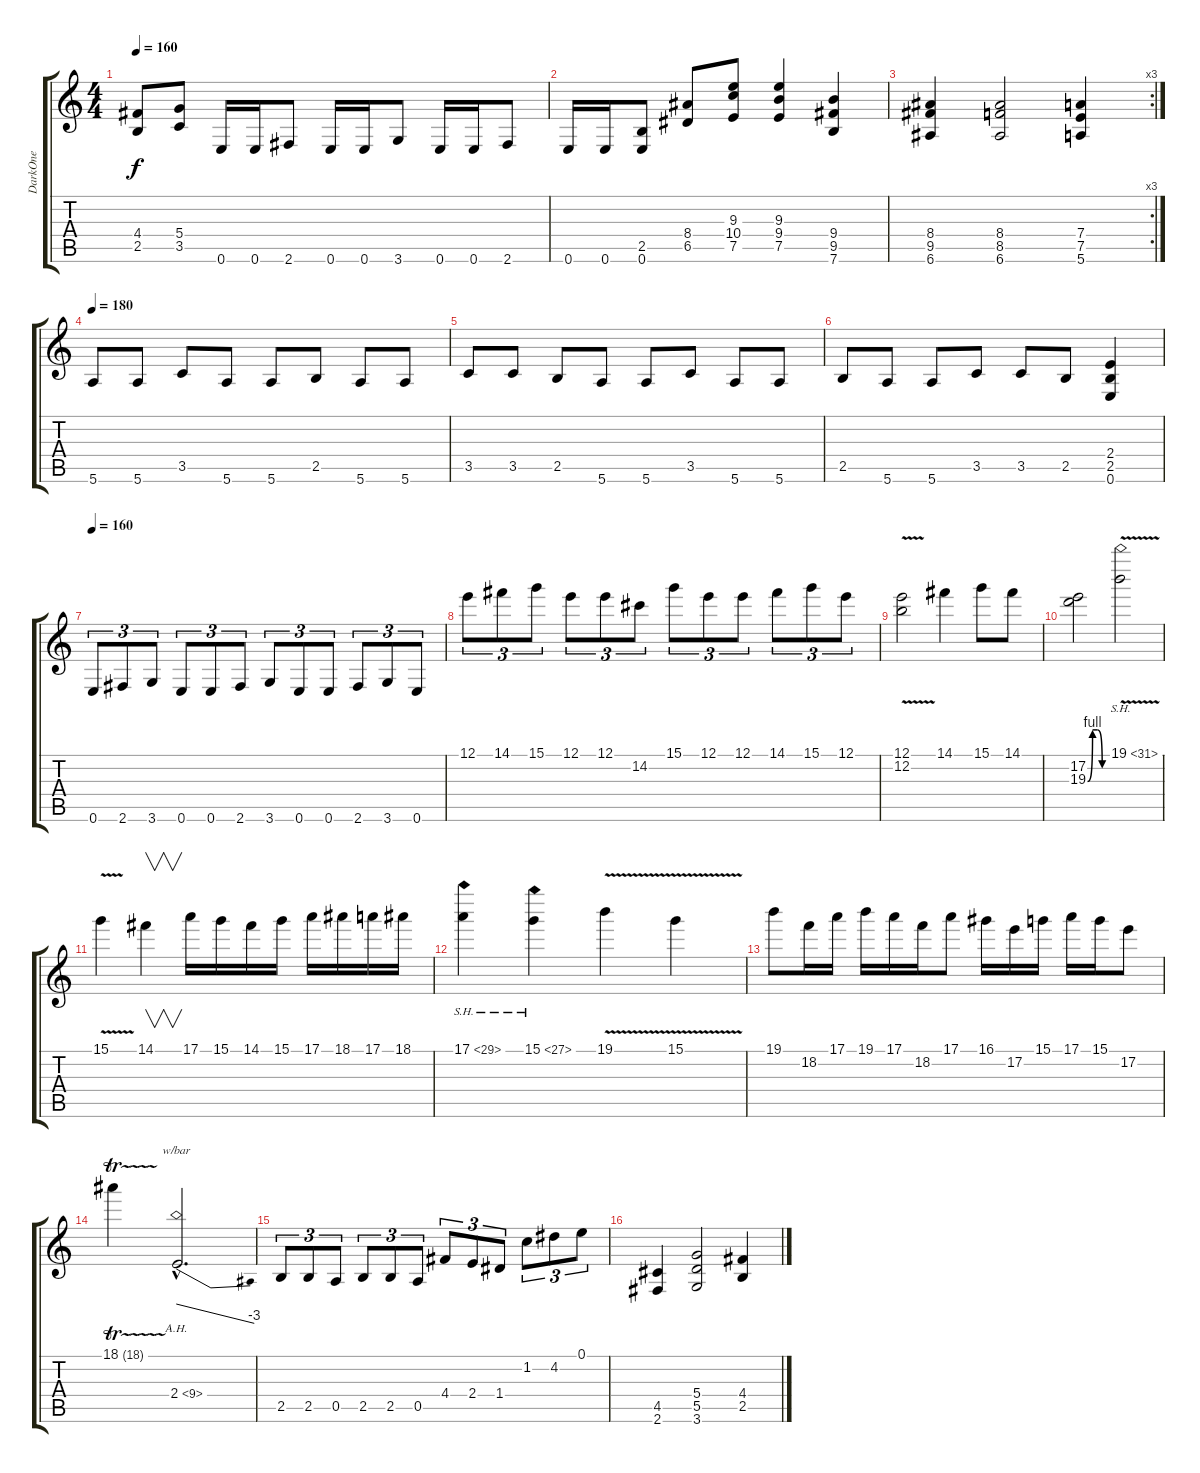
\track ("DarkOne" "DarkOne") {instrument distortionguitar}
\staff {score tabs}
\tuning (E4 B3 G3 D3 A2 E2) {hide}
\ts (4 4)
\tempo 160
\clef g2
\ks c
(4.4 2.5).8{dy f} (5.4 3.5).8 0.6.16 0.6.16 2.6.8 0.6.16 0.6.16 3.6.8 0.6.16 0.6.16 2.6.8 |
0.6.16 0.6.16 (2.5 0.6).8 (8.4 6.5).8 (9.3 10.4 7.5).8 (9.3 9.4 7.5).4 (9.4 9.5 7.6).4 |
\rc 3
(8.4 9.5 6.6).4 (8.4 8.5 6.6).2 (7.4 7.5 5.6).4 |
\tempo 180
5.6.8 5.6.8 3.5.8 5.6.8 5.6.8 2.5.8 5.6.8 5.6.8 |
3.5.8 3.5.8 2.5.8 5.6.8 5.6.8 3.5.8 5.6.8 5.6.8 |
2.5.8 5.6.8 5.6.8 3.5.8 3.5.8 2.5.8 (2.4 2.5 0.6).4 |
\tempo 160
0.6.8{tu (3 2)} 2.6.8{tu (3 2)} 3.6.8{tu (3 2)} 0.6.8{tu (3 2)} 0.6.8{tu (3 2)} 2.6.8{tu (3 2)} 3.6.8{tu (3 2)} 0.6.8{tu (3 2)} 0.6.8{tu (3 2)} 2.6.8{tu (3 2)} 3.6.8{tu (3 2)} 0.6.8{tu (3 2)} |
12.1.8{tu (3 2)} 14.1.8{tu (3 2)} 15.1.8{tu (3 2)} 12.1.8{tu (3 2)} 12.1.8{tu (3 2)} 14.2.8{tu (3 2)} 15.1.8{tu (3 2)} 12.1.8{tu (3 2)} 12.1.8{tu (3 2)} 14.1.8{tu (3 2)} 15.1.8{tu (3 2)} 12.1.8{tu (3 2)} |
(12.1{v} 12.2{v}).2 14.1.4 15.1.8 14.1.8 |
(17.2 19.3{be (custom 0 0 15 4 30 4 45 0 60 0)}).2 19.1{sh 12 v}.2 |
15.1{v}.4 14.1.4{v} 17.1.16 15.1.16 14.1.16 15.1.16 17.1.16 18.1.16 17.1.16 18.1.16 |
17.1{sh 12}.4 15.1{sh 12}.4 19.1{v}.4 15.1{v}.4 |
19.1.8 18.2.16 17.1.16 19.1.16 17.1.16 18.2.16 17.1.8 16.1.16 17.2.16 15.1.16 17.1.16 15.1.16 17.2.8 |
18.1{tr (18 16)}.4 2.4{ah 7 hac}.2{d tbe (dive default 0 0 60 -12)} |
2.5.8{tu (3 2)} 2.5.8{tu (3 2)} 0.5.8{tu (3 2)} 2.5.8{tu (3 2)} 2.5.8{tu (3 2)} 0.5.8{tu (3 2)} 4.4.8{tu (3 2)} 2.4.8{tu (3 2)} 1.4.8{tu (3 2)} 1.2.8{tu (3 2)} 4.2.8{tu (3 2)} 0.1.8{tu (3 2)} |
(4.5 2.6).4 (5.4 5.5 3.6).2 (4.4 2.5).4
